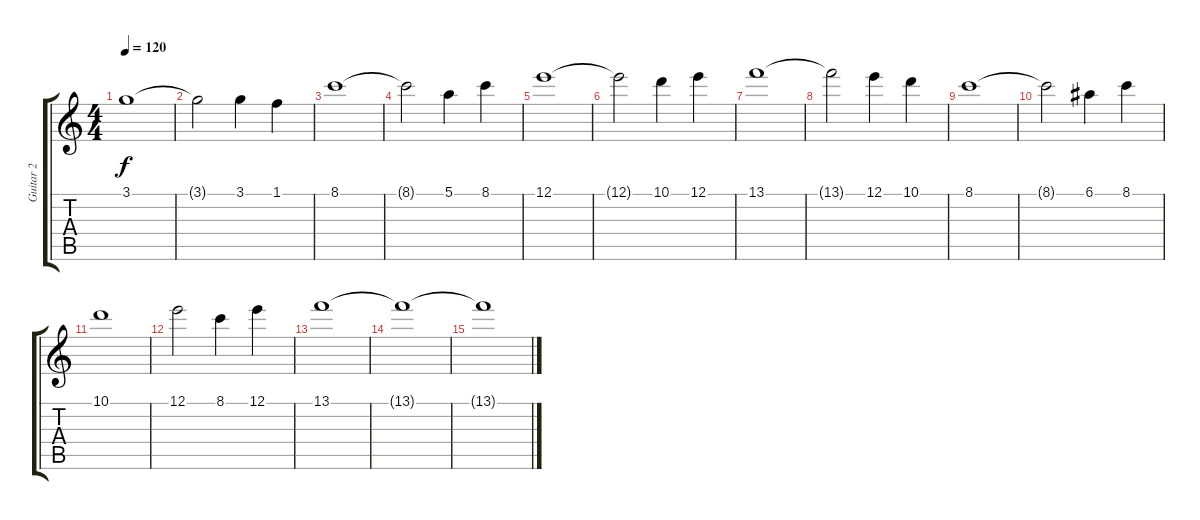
\track ("Guitar 2" "Guitar 2") {instrument acousticguitarsteel}
\staff {score tabs}
\tuning (E4 B3 G3 D3 A2 E2) {hide}
\ts (4 4)
\tempo 120
\clef g2
\ks c
3.1.1{dy f} |
3.1{t}.2 3.1.4 1.1.4 |
8.1.1 |
8.1{t}.2 5.1.4 8.1.4 |
12.1.1 |
12.1{t}.2 10.1.4 12.1.4 |
13.1.1 |
13.1{t}.2 12.1.4 10.1.4 |
8.1.1 |
8.1{t}.2 6.1.4 8.1.4 |
10.1.1 |
12.1.2 8.1.4 12.1.4 |
13.1.1 |
13.1{t}.1 |
13.1{t}.1
